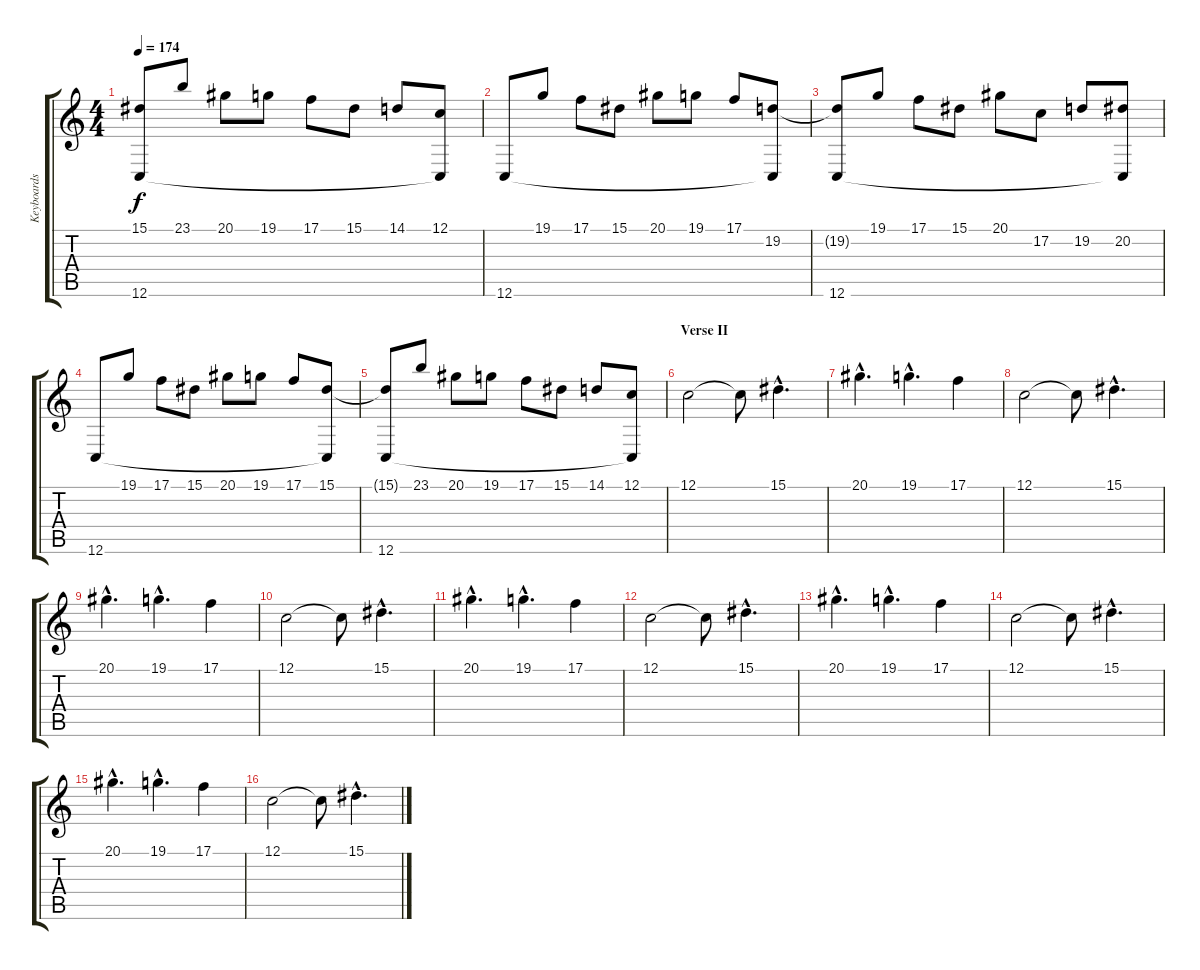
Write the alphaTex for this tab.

\track ("Keyboards" "Keyboards") {instrument musicbox}
\staff {score tabs}
\tuning (C4 G3 Eb3 Bb2 F2 C2) {hide}
\ts (4 4)
\tempo 174
\clef g2
\ks c
(15.1{t} 12.6).8{dy f} 23.1.8 20.1.8 19.1.8 17.1.8 15.1.8 14.1.8 (12.1 12.6{t}).8 |
12.6.8 19.1.8 17.1.8 15.1.8 20.1.8 19.1.8 17.1.8 (19.2 12.6{t}).8 |
(19.2{t} 12.6).8 19.1.8 17.1.8 15.1.8 20.1.8 17.2.8 19.2.8 (20.2 12.6{t}).8 |
12.6.8 19.1.8 17.1.8 15.1.8 20.1.8 19.1.8 17.1.8 (15.1 12.6{t}).8 |
(15.1{t} 12.6).8 23.1.8 20.1.8 19.1.8 17.1.8 15.1.8 14.1.8 (12.1 12.6{t}).8 |
\section ("" "Verse II")
12.1.2 12.1{t}.8 15.1{hac}.4{d} |
20.1{hac}.4{d} 19.1{hac}.4{d} 17.1.4 |
12.1.2 12.1{t}.8 15.1{hac}.4{d} |
20.1{hac}.4{d} 19.1{hac}.4{d} 17.1.4 |
12.1.2 12.1{t}.8 15.1{hac}.4{d} |
20.1{hac}.4{d} 19.1{hac}.4{d} 17.1.4 |
12.1.2 12.1{t}.8 15.1{hac}.4{d} |
20.1{hac}.4{d} 19.1{hac}.4{d} 17.1.4 |
12.1.2 12.1{t}.8 15.1{hac}.4{d} |
20.1{hac}.4{d} 19.1{hac}.4{d} 17.1.4 |
12.1.2 12.1{t}.8 15.1{hac}.4{d}
